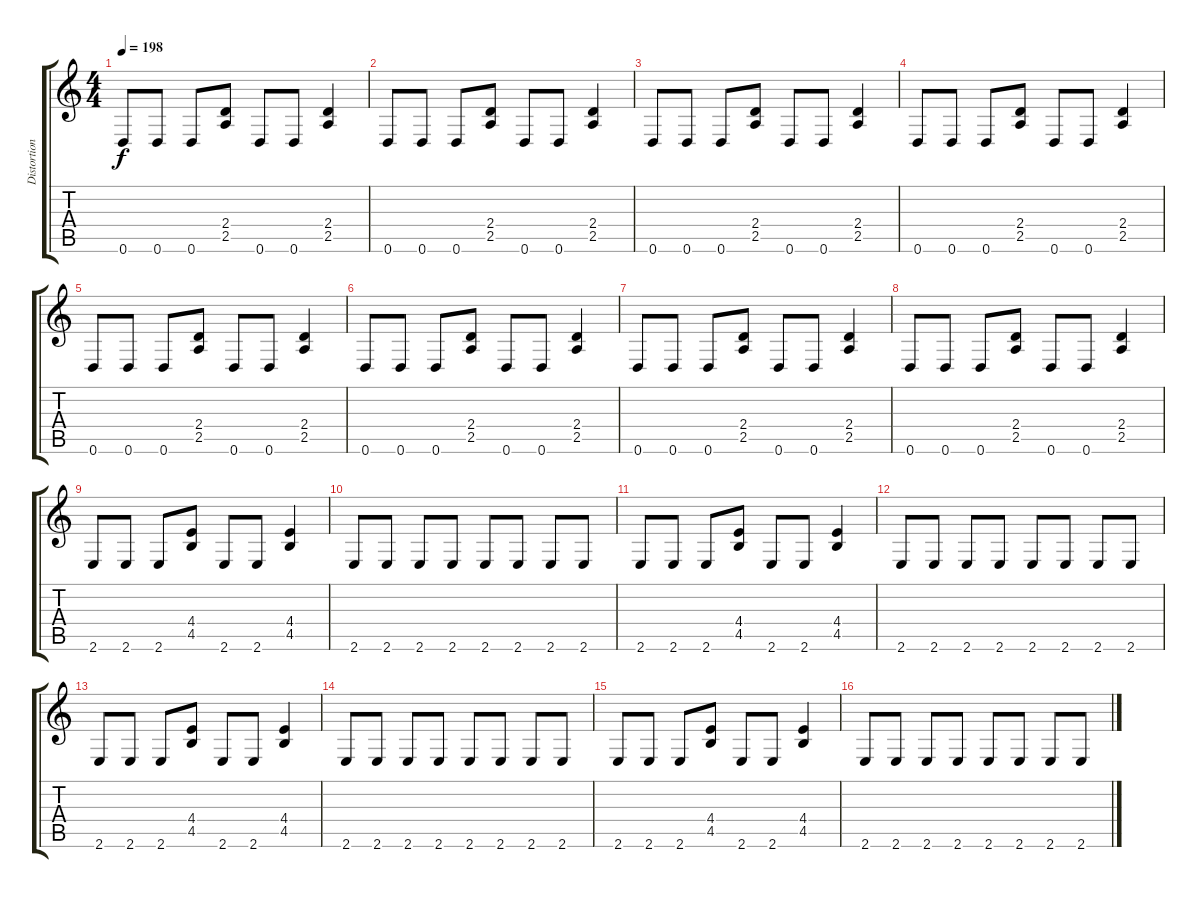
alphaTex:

\track ("Distortion Guitar" "Distortion") {instrument distortionguitar}
\staff {score tabs}
\tuning (D4 A3 F3 C3 G2 D2) {hide}
\ts (4 4)
\tempo 198
\clef g2
\ks c
0.6.8{dy f volume 12 balance 8 instrument distortionguitar} 0.6.8 0.6.8 (2.4 2.5).8 0.6.8 0.6.8 (2.4 2.5).4 |
0.6.8 0.6.8 0.6.8 (2.4 2.5).8 0.6.8 0.6.8 (2.4 2.5).4 |
0.6.8 0.6.8 0.6.8 (2.4 2.5).8 0.6.8 0.6.8 (2.4 2.5).4 |
0.6.8 0.6.8 0.6.8 (2.4 2.5).8 0.6.8 0.6.8 (2.4 2.5).4 |
0.6.8 0.6.8 0.6.8 (2.4 2.5).8 0.6.8 0.6.8 (2.4 2.5).4 |
0.6.8 0.6.8 0.6.8 (2.4 2.5).8 0.6.8 0.6.8 (2.4 2.5).4 |
0.6.8 0.6.8 0.6.8 (2.4 2.5).8 0.6.8 0.6.8 (2.4 2.5).4 |
0.6.8 0.6.8 0.6.8 (2.4 2.5).8 0.6.8 0.6.8 (2.4 2.5).4 |
2.6.8 2.6.8 2.6.8 (4.4 4.5).8 2.6.8 2.6.8 (4.4 4.5).4 |
2.6.8 2.6.8 2.6.8 2.6.8 2.6.8 2.6.8 2.6.8 2.6.8 |
2.6.8 2.6.8 2.6.8 (4.4 4.5).8 2.6.8 2.6.8 (4.4 4.5).4 |
2.6.8 2.6.8 2.6.8 2.6.8 2.6.8 2.6.8 2.6.8 2.6.8 |
2.6.8 2.6.8 2.6.8 (4.4 4.5).8 2.6.8 2.6.8 (4.4 4.5).4 |
2.6.8 2.6.8 2.6.8 2.6.8 2.6.8 2.6.8 2.6.8 2.6.8 |
2.6.8 2.6.8 2.6.8 (4.4 4.5).8 2.6.8 2.6.8 (4.4 4.5).4 |
2.6.8 2.6.8 2.6.8 2.6.8 2.6.8 2.6.8 2.6.8 2.6.8
